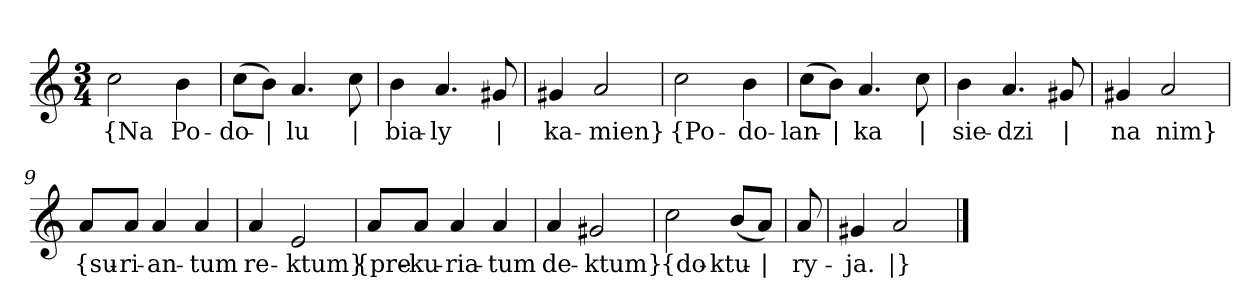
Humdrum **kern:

**kern	**text
*part1	*part1
*staff1	*staff1
*clefG2	*
*k[]	*
*a:	*
*M3/4	*
=	=
2cc	{Na
4b	Po-
=2	=2
(8cc\L	-do-
8b\J)	|
4.a	-lu
8cc	|
=3	=3
4b	bia-
4.a	-ly
8g#X	|
=4	=4
4g#X	ka-
2a	-mien}
=5y	=5y
2cc	{Po-
4b	-do-
=6	=6
(8cc\L	-lan-
8b\J)	|
4.a	-ka
8cc	|
=7	=7
4b	sie-
4.a	-dzi
8g#X	|
=8	=8
4g#X	na
2a	nim}
=9y	=9y
8a/L	{su-
8a/J	-ri-
4a	-an-
4a	-tum
=10	=10
4a	re-
2e	-ktum}
=11y	=11y
8a/L	{pre-
8a/J	-ku-
4a	-ria-
4a	-tum
=12	=12
4a	de-
2g#X	-ktum}
=13y	=13y
2cc	{do-
(8b/L	-ktu-
8a/J)	|
=14y	=14y
8a	-ry-
=15	=15
4g#X	-ja.
2a	|}
==	==
*-	*-
